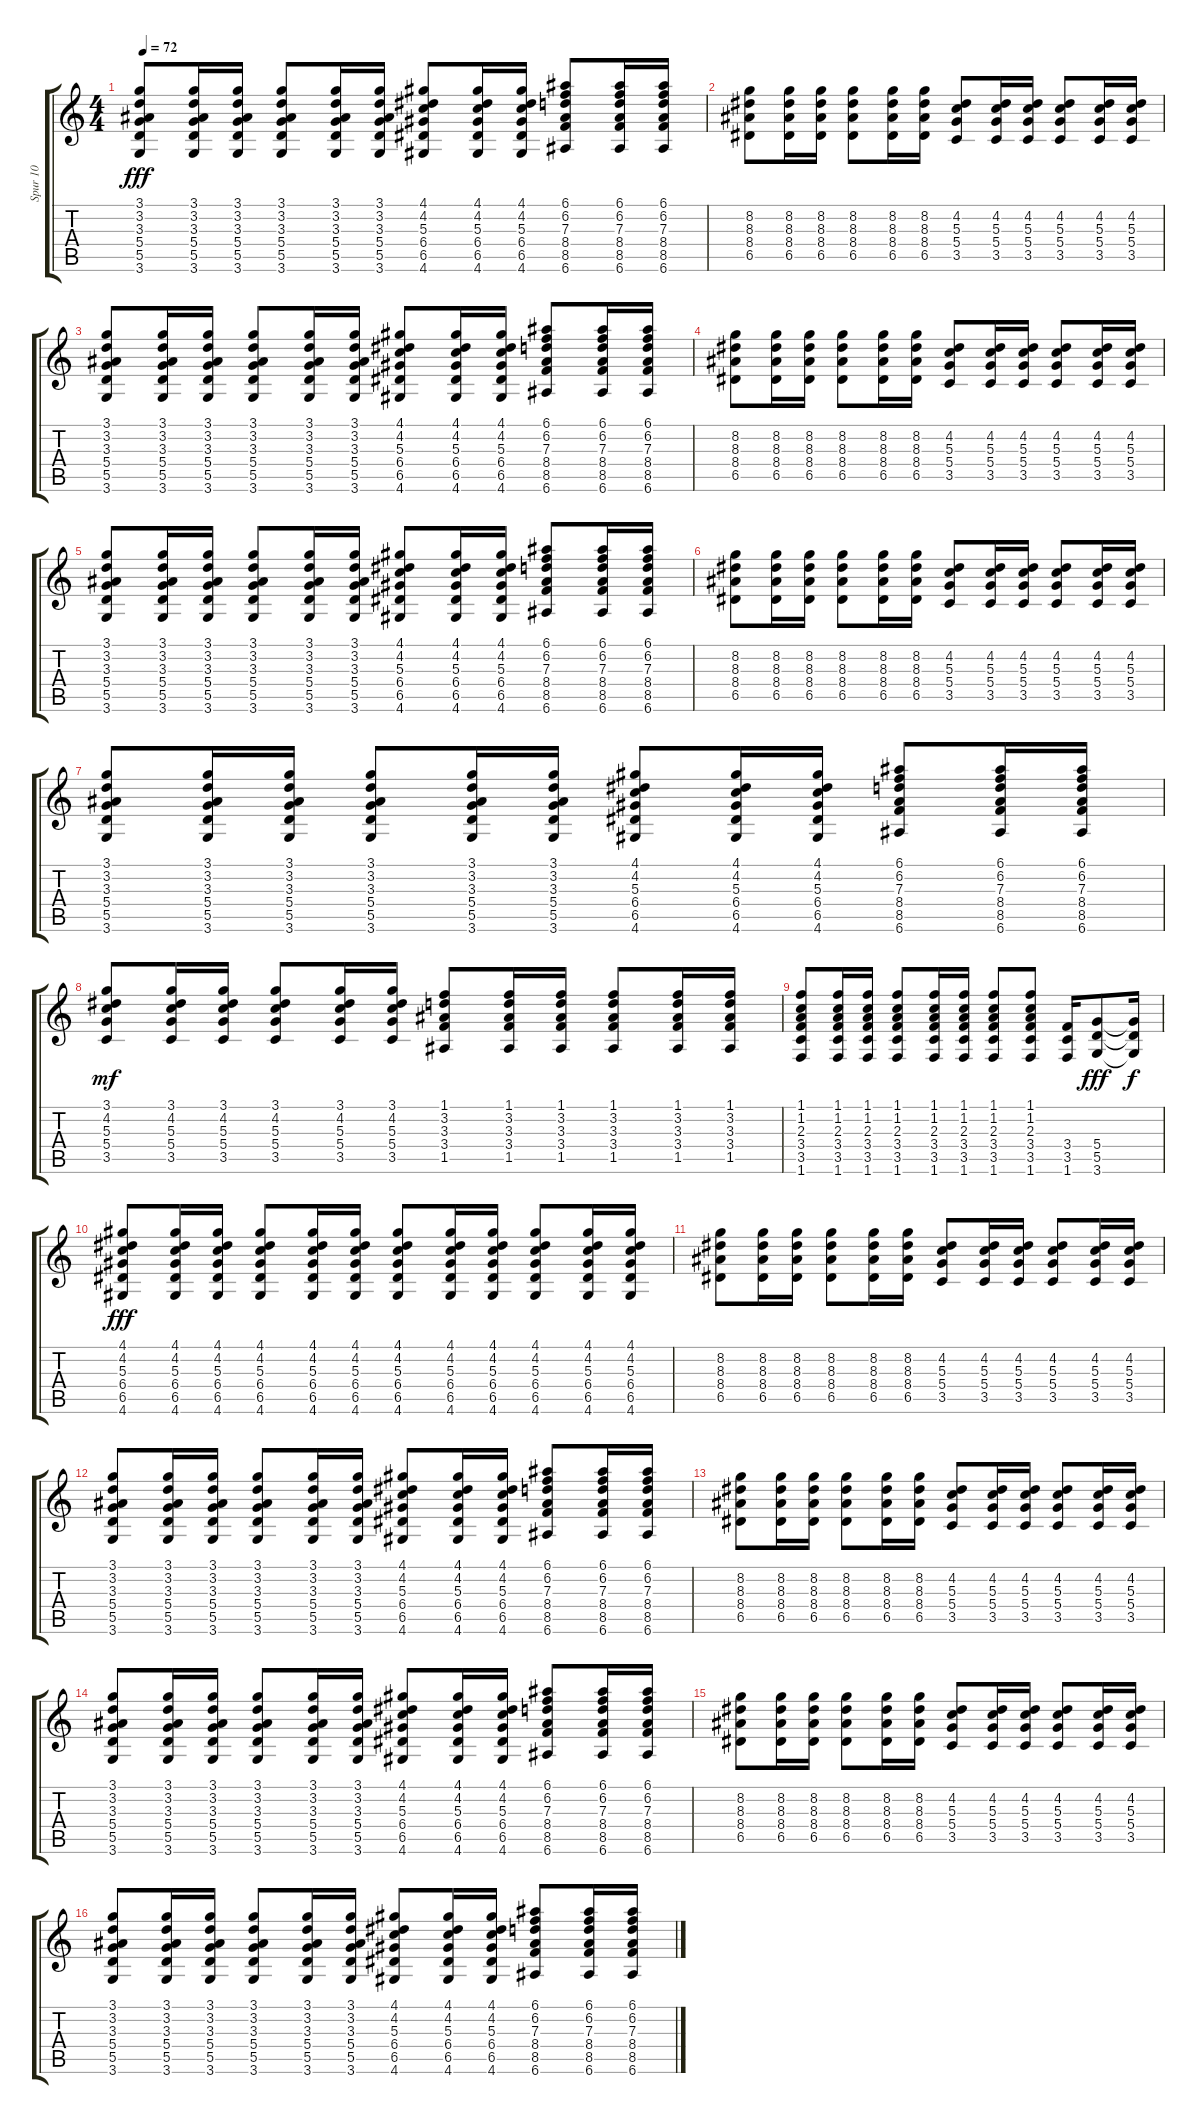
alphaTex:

\track ("Spur 10" "Spur 10") {instrument acousticguitarsteel}
\staff {score tabs}
\tuning (E4 B3 G3 D3 A2 E2) {hide}
\ts (4 4)
\tempo 72
\clef g2
\ks c
(3.1 3.2 3.3 5.4 5.5 3.6).8{dy fff} (3.1 3.2 3.3 5.4 5.5 3.6).16 (3.1 3.2 3.3 5.4 5.5 3.6).16 (3.1 3.2 3.3 5.4 5.5 3.6).8 (3.1 3.2 3.3 5.4 5.5 3.6).16 (3.1 3.2 3.3 5.4 5.5 3.6).16 (4.1 4.2 5.3 6.4 6.5 4.6).8 (4.1 4.2 5.3 6.4 6.5 4.6).16 (4.1 4.2 5.3 6.4 6.5 4.6).16 (6.1 6.2 7.3 8.4 8.5 6.6).8 (6.1 6.2 7.3 8.4 8.5 6.6).16 (6.1 6.2 7.3 8.4 8.5 6.6).16 |
(8.2 8.3 8.4 6.5).8 (8.2 8.3 8.4 6.5).16 (8.2 8.3 8.4 6.5).16 (8.2 8.3 8.4 6.5).8 (8.2 8.3 8.4 6.5).16 (8.2 8.3 8.4 6.5).16 (4.2 5.3 5.4 3.5).8 (4.2 5.3 5.4 3.5).16 (4.2 5.3 5.4 3.5).16 (4.2 5.3 5.4 3.5).8 (4.2 5.3 5.4 3.5).16 (4.2 5.3 5.4 3.5).16 |
(3.1 3.2 3.3 5.4 5.5 3.6).8 (3.1 3.2 3.3 5.4 5.5 3.6).16 (3.1 3.2 3.3 5.4 5.5 3.6).16 (3.1 3.2 3.3 5.4 5.5 3.6).8 (3.1 3.2 3.3 5.4 5.5 3.6).16 (3.1 3.2 3.3 5.4 5.5 3.6).16 (4.1 4.2 5.3 6.4 6.5 4.6).8 (4.1 4.2 5.3 6.4 6.5 4.6).16 (4.1 4.2 5.3 6.4 6.5 4.6).16 (6.1 6.2 7.3 8.4 8.5 6.6).8 (6.1 6.2 7.3 8.4 8.5 6.6).16 (6.1 6.2 7.3 8.4 8.5 6.6).16 |
(8.2 8.3 8.4 6.5).8 (8.2 8.3 8.4 6.5).16 (8.2 8.3 8.4 6.5).16 (8.2 8.3 8.4 6.5).8 (8.2 8.3 8.4 6.5).16 (8.2 8.3 8.4 6.5).16 (4.2 5.3 5.4 3.5).8 (4.2 5.3 5.4 3.5).16 (4.2 5.3 5.4 3.5).16 (4.2 5.3 5.4 3.5).8 (4.2 5.3 5.4 3.5).16 (4.2 5.3 5.4 3.5).16 |
(3.1 3.2 3.3 5.4 5.5 3.6).8 (3.1 3.2 3.3 5.4 5.5 3.6).16 (3.1 3.2 3.3 5.4 5.5 3.6).16 (3.1 3.2 3.3 5.4 5.5 3.6).8 (3.1 3.2 3.3 5.4 5.5 3.6).16 (3.1 3.2 3.3 5.4 5.5 3.6).16 (4.1 4.2 5.3 6.4 6.5 4.6).8 (4.1 4.2 5.3 6.4 6.5 4.6).16 (4.1 4.2 5.3 6.4 6.5 4.6).16 (6.1 6.2 7.3 8.4 8.5 6.6).8 (6.1 6.2 7.3 8.4 8.5 6.6).16 (6.1 6.2 7.3 8.4 8.5 6.6).16 |
(8.2 8.3 8.4 6.5).8 (8.2 8.3 8.4 6.5).16 (8.2 8.3 8.4 6.5).16 (8.2 8.3 8.4 6.5).8 (8.2 8.3 8.4 6.5).16 (8.2 8.3 8.4 6.5).16 (4.2 5.3 5.4 3.5).8 (4.2 5.3 5.4 3.5).16 (4.2 5.3 5.4 3.5).16 (4.2 5.3 5.4 3.5).8 (4.2 5.3 5.4 3.5).16 (4.2 5.3 5.4 3.5).16 |
(3.1 3.2 3.3 5.4 5.5 3.6).8 (3.1 3.2 3.3 5.4 5.5 3.6).16 (3.1 3.2 3.3 5.4 5.5 3.6).16 (3.1 3.2 3.3 5.4 5.5 3.6).8 (3.1 3.2 3.3 5.4 5.5 3.6).16 (3.1 3.2 3.3 5.4 5.5 3.6).16 (4.1 4.2 5.3 6.4 6.5 4.6).8 (4.1 4.2 5.3 6.4 6.5 4.6).16 (4.1 4.2 5.3 6.4 6.5 4.6).16 (6.1 6.2 7.3 8.4 8.5 6.6).8 (6.1 6.2 7.3 8.4 8.5 6.6).16 (6.1 6.2 7.3 8.4 8.5 6.6).16 |
(3.1 4.2 5.3 5.4 3.5).8{dy mf} (3.1 4.2 5.3 5.4 3.5).16 (3.1 4.2 5.3 5.4 3.5).16 (3.1 4.2 5.3 5.4 3.5).8 (3.1 4.2 5.3 5.4 3.5).16 (3.1 4.2 5.3 5.4 3.5).16 (1.1 3.2 3.3 3.4 1.5).8 (1.1 3.2 3.3 3.4 1.5).16 (1.1 3.2 3.3 3.4 1.5).16 (1.1 3.2 3.3 3.4 1.5).8 (1.1 3.2 3.3 3.4 1.5).16 (1.1 3.2 3.3 3.4 1.5).16 |
(1.1 1.2 2.3 3.4 3.5 1.6).8 (1.1 1.2 2.3 3.4 3.5 1.6).16 (1.1 1.2 2.3 3.4 3.5 1.6).16 (1.1 1.2 2.3 3.4 3.5 1.6).8 (1.1 1.2 2.3 3.4 3.5 1.6).16 (1.1 1.2 2.3 3.4 3.5 1.6).16 (1.1 1.2 2.3 3.4 3.5 1.6).8 (1.1 1.2 2.3 3.4 3.5 1.6).8 (3.4 3.5 1.6).16 (5.4 5.5 3.6).8{dy fff} (5.4{t} 5.5{t} 3.6{t}).16{dy f} |
(4.1 4.2 5.3 6.4 6.5 4.6).8{dy fff} (4.1 4.2 5.3 6.4 6.5 4.6).16 (4.1 4.2 5.3 6.4 6.5 4.6).16 (4.1 4.2 5.3 6.4 6.5 4.6).8 (4.1 4.2 5.3 6.4 6.5 4.6).16 (4.1 4.2 5.3 6.4 6.5 4.6).16 (4.1 4.2 5.3 6.4 6.5 4.6).8 (4.1 4.2 5.3 6.4 6.5 4.6).16 (4.1 4.2 5.3 6.4 6.5 4.6).16 (4.1 4.2 5.3 6.4 6.5 4.6).8 (4.1 4.2 5.3 6.4 6.5 4.6).16 (4.1 4.2 5.3 6.4 6.5 4.6).16 |
(8.2 8.3 8.4 6.5).8 (8.2 8.3 8.4 6.5).16 (8.2 8.3 8.4 6.5).16 (8.2 8.3 8.4 6.5).8 (8.2 8.3 8.4 6.5).16 (8.2 8.3 8.4 6.5).16 (4.2 5.3 5.4 3.5).8 (4.2 5.3 5.4 3.5).16 (4.2 5.3 5.4 3.5).16 (4.2 5.3 5.4 3.5).8 (4.2 5.3 5.4 3.5).16 (4.2 5.3 5.4 3.5).16 |
(3.1 3.2 3.3 5.4 5.5 3.6).8 (3.1 3.2 3.3 5.4 5.5 3.6).16 (3.1 3.2 3.3 5.4 5.5 3.6).16 (3.1 3.2 3.3 5.4 5.5 3.6).8 (3.1 3.2 3.3 5.4 5.5 3.6).16 (3.1 3.2 3.3 5.4 5.5 3.6).16 (4.1 4.2 5.3 6.4 6.5 4.6).8 (4.1 4.2 5.3 6.4 6.5 4.6).16 (4.1 4.2 5.3 6.4 6.5 4.6).16 (6.1 6.2 7.3 8.4 8.5 6.6).8 (6.1 6.2 7.3 8.4 8.5 6.6).16 (6.1 6.2 7.3 8.4 8.5 6.6).16 |
(8.2 8.3 8.4 6.5).8 (8.2 8.3 8.4 6.5).16 (8.2 8.3 8.4 6.5).16 (8.2 8.3 8.4 6.5).8 (8.2 8.3 8.4 6.5).16 (8.2 8.3 8.4 6.5).16 (4.2 5.3 5.4 3.5).8 (4.2 5.3 5.4 3.5).16 (4.2 5.3 5.4 3.5).16 (4.2 5.3 5.4 3.5).8 (4.2 5.3 5.4 3.5).16 (4.2 5.3 5.4 3.5).16 |
(3.1 3.2 3.3 5.4 5.5 3.6).8 (3.1 3.2 3.3 5.4 5.5 3.6).16 (3.1 3.2 3.3 5.4 5.5 3.6).16 (3.1 3.2 3.3 5.4 5.5 3.6).8 (3.1 3.2 3.3 5.4 5.5 3.6).16 (3.1 3.2 3.3 5.4 5.5 3.6).16 (4.1 4.2 5.3 6.4 6.5 4.6).8 (4.1 4.2 5.3 6.4 6.5 4.6).16 (4.1 4.2 5.3 6.4 6.5 4.6).16 (6.1 6.2 7.3 8.4 8.5 6.6).8 (6.1 6.2 7.3 8.4 8.5 6.6).16 (6.1 6.2 7.3 8.4 8.5 6.6).16 |
(8.2 8.3 8.4 6.5).8 (8.2 8.3 8.4 6.5).16 (8.2 8.3 8.4 6.5).16 (8.2 8.3 8.4 6.5).8 (8.2 8.3 8.4 6.5).16 (8.2 8.3 8.4 6.5).16 (4.2 5.3 5.4 3.5).8 (4.2 5.3 5.4 3.5).16 (4.2 5.3 5.4 3.5).16 (4.2 5.3 5.4 3.5).8 (4.2 5.3 5.4 3.5).16 (4.2 5.3 5.4 3.5).16 |
(3.1 3.2 3.3 5.4 5.5 3.6).8 (3.1 3.2 3.3 5.4 5.5 3.6).16 (3.1 3.2 3.3 5.4 5.5 3.6).16 (3.1 3.2 3.3 5.4 5.5 3.6).8 (3.1 3.2 3.3 5.4 5.5 3.6).16 (3.1 3.2 3.3 5.4 5.5 3.6).16 (4.1 4.2 5.3 6.4 6.5 4.6).8 (4.1 4.2 5.3 6.4 6.5 4.6).16 (4.1 4.2 5.3 6.4 6.5 4.6).16 (6.1 6.2 7.3 8.4 8.5 6.6).8 (6.1 6.2 7.3 8.4 8.5 6.6).16 (6.1 6.2 7.3 8.4 8.5 6.6).16
